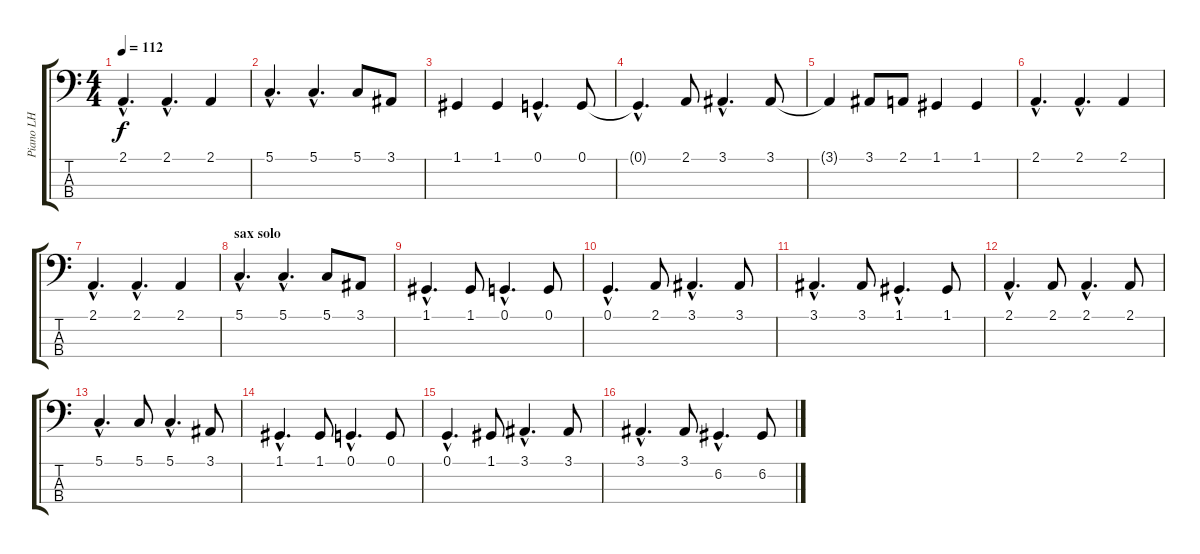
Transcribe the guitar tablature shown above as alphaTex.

\track ("Piano LH  (Davies)" "Piano LH  ") {instrument electricgrandpiano}
\staff {score tabs}
\tuning (G2 D2 A1 E1) {hide}
\ts (4 4)
\tempo 112
\clef f4
\ks c
2.1{hac}.4{d dy f} 2.1{hac}.4{d} 2.1.4 |
5.1{hac}.4{d} 5.1{hac}.4{d} 5.1.8 3.1.8 |
1.1.4 1.1.4 0.1{hac}.4{d} 0.1.8 |
0.1{hac t}.4{d} 2.1.8 3.1{hac}.4{d} 3.1.8 |
3.1{t}.4 3.1.8 2.1.8 1.1.4 1.1.4 |
2.1{hac}.4{d} 2.1{hac}.4{d} 2.1.4 |
2.1{hac}.4{d} 2.1{hac}.4{d} 2.1.4 |
\section ("" "sax solo")
5.1{hac}.4{d} 5.1{hac}.4{d} 5.1.8 3.1.8 |
1.1{hac}.4{d} 1.1.8 0.1{hac}.4{d} 0.1.8 |
0.1{hac}.4{d} 2.1.8 3.1{hac}.4{d} 3.1.8 |
3.1{hac}.4{d} 3.1.8 1.1{hac}.4{d} 1.1.8 |
2.1{hac}.4{d} 2.1.8 2.1{hac}.4{d} 2.1.8 |
5.1{hac}.4{d} 5.1.8 5.1{hac}.4{d} 3.1.8 |
1.1{hac}.4{d} 1.1.8 0.1{hac}.4{d} 0.1.8 |
0.1{hac}.4{d} 1.1.8 3.1{hac}.4{d} 3.1.8 |
3.1{hac}.4{d} 3.1.8 6.2{hac}.4{d} 6.2.8
